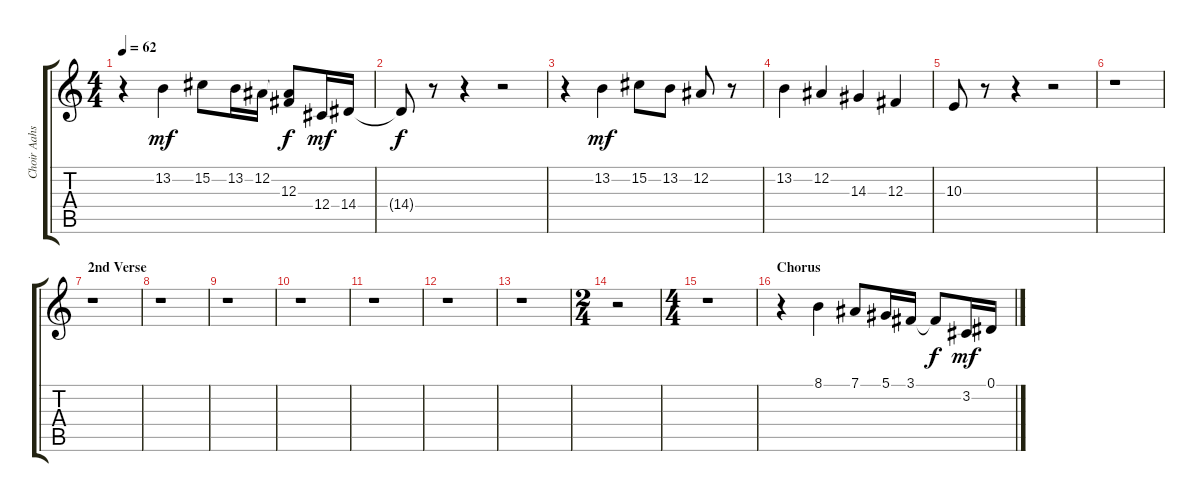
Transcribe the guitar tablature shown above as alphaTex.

\track ("Choir Aahs" "Choir Aahs") {instrument choiraahs}
\staff {score tabs}
\tuning (Eb4 Bb3 Gb3 Db3 Ab2 Eb2) {hide}
\ts (4 4)
\tempo 62
\clef g2
\ks c
r.4{dy f} 13.2.4{dy mf} 15.2.8 13.2.16 12.2.16 (12.2{t} 12.3{t}).8{dy f} 12.4.16{dy mf} 14.4.16 |
14.4{t}.8{dy f} r.8 r.4 r.2 |
r.4 13.2.4{dy mf} 15.2.8 13.2.8 12.2.8 r.8 |
13.2.4 12.2.4 14.3.4 12.3.4 |
10.3.8 r.8 r.4 r.2 |
r.1 |
\section ("" "2nd Verse")
r.1 |
r.1 |
r.1 |
r.1 |
r.1 |
r.1 |
r.1 |
\ts (2 4)
r.2 |
\ts (4 4)
r.1 |
\section ("" "Chorus")
r.4 8.1.4 7.1.8 5.1.16 3.1.16 3.1{t}.8{dy f} 3.2.16{dy mf} 0.1.16
